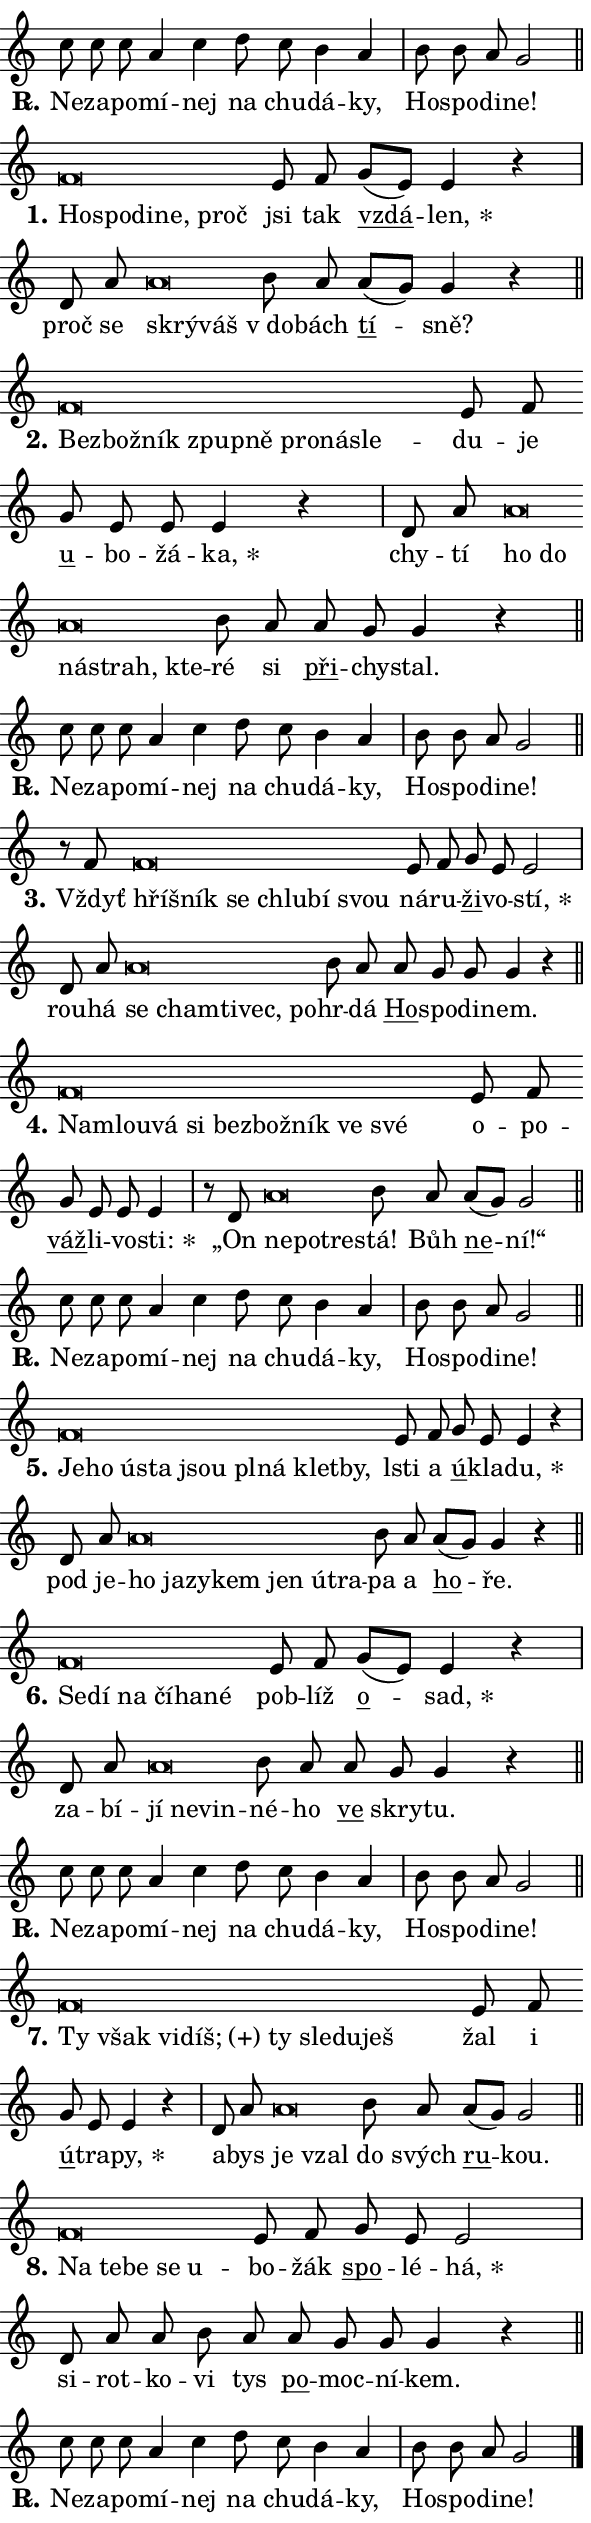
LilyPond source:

\version "2.24.0"
\header { tagline = "" }
\paper {
  indent = 0\cm
  top-margin = 0\cm
  right-margin = 0.13\cm % to fit lyric hyphens
  bottom-margin = 0\cm
  left-margin = 0\cm
  paper-width = 10\cm
  page-breaking = #ly:one-page-breaking
  system-system-spacing.basic-distance = #11
  score-system-spacing.basic-distance = #11
  ragged-last = ##f
}


%% Author: Thomas Morley
%% https://lists.gnu.org/archive/html/lilypond-user/2020-05/msg00002.html
#(define (line-position grob)
"Returns position of @var[grob} in current system:
   @code{'start}, if at first time-step
   @code{'end}, if at last time-step
   @code{'middle} otherwise
"
  (let* ((col (ly:item-get-column grob))
         (ln (ly:grob-object col 'left-neighbor))
         (rn (ly:grob-object col 'right-neighbor))
         (col-to-check-left (if (ly:grob? ln) ln col))
         (col-to-check-right (if (ly:grob? rn) rn col))
         (break-dir-left
           (and
             (ly:grob-property col-to-check-left 'non-musical #f)
             (ly:item-break-dir col-to-check-left)))
         (break-dir-right
           (and
             (ly:grob-property col-to-check-right 'non-musical #f)
             (ly:item-break-dir col-to-check-right))))
        (cond ((eqv? 1 break-dir-left) 'start)
              ((eqv? -1 break-dir-right) 'end)
              (else 'middle))))

#(define (tranparent-at-line-position vctor)
  (lambda (grob)
  "Relying on @code{line-position} select the relevant enry from @var{vctor}.
Used to determine transparency,"
    (case (line-position grob)
      ((end) (not (vector-ref vctor 0)))
      ((middle) (not (vector-ref vctor 1)))
      ((start) (not (vector-ref vctor 2))))))

noteHeadBreakVisibility =
#(define-music-function (break-visibility)(vector?)
"Makes @code{NoteHead}s transparent relying on @var{break-visibility}"
#{
  \override NoteHead.transparent =
    #(tranparent-at-line-position break-visibility)
#})

#(define delete-ledgers-for-transparent-note-heads
  (lambda (grob)
    "Reads whether a @code{NoteHead} is transparent.
If so this @code{NoteHead} is removed from @code{'note-heads} from
@var{grob}, which is supposed to be @code{LedgerLineSpanner}.
As a result ledgers are not printed for this @code{NoteHead}"
    (let* ((nhds-array (ly:grob-object grob 'note-heads))
           (nhds-list
             (if (ly:grob-array? nhds-array)
                 (ly:grob-array->list nhds-array)
                 '()))
           ;; Relies on the transparent-property being done before
           ;; Staff.LedgerLineSpanner.after-line-breaking is executed.
           ;; This is fragile ...
           (to-keep
             (remove
               (lambda (nhd)
                 (ly:grob-property nhd 'transparent #f))
               nhds-list)))
      ;; TODO find a better method to iterate over grob-arrays, similiar
      ;; to filter/remove etc for lists
      ;; For now rebuilt from scratch
      (set! (ly:grob-object grob 'note-heads)  '())
      (for-each
        (lambda (nhd)
          (ly:pointer-group-interface::add-grob grob 'note-heads nhd))
        to-keep))))

squashNotes = {
  \override NoteHead.X-extent = #'(-0.2 . 0.2)
  \override NoteHead.Y-extent = #'(-0.75 . 0)
  \override NoteHead.stencil =
    #(lambda (grob)
       (let ((pos (ly:grob-property grob 'staff-position)))
         (begin
           (if (< pos -7) (display "ERROR: Lower brevis then expected\n") (display ""))
           (if (<= pos -6) ly:text-interface::print ly:note-head::print))))
}
unSquashNotes = {
  \revert NoteHead.X-extent
  \revert NoteHead.Y-extent
  \revert NoteHead.stencil
}

hideNotes = \noteHeadBreakVisibility #begin-of-line-visible
unHideNotes = \noteHeadBreakVisibility #all-visible

% work-around for resetting accidentals
% https://lilypond.org/doc/v2.23/Documentation/notation/displaying-rhythms#unmetered-music
cadenzaMeasure = {
  \cadenzaOff
  \partial 1024 s1024
  \cadenzaOn
}

#(define-markup-command (accent layout props text) (markup?)
  "Underline accented syllable"
  (interpret-markup layout props
    #{\markup \override #'(offset . 4.3) \underline { #text }#}))

responsum = \markup \concat {
  "R" \hspace #-1.05 \path #0.1 #'((moveto 0 0.07) (lineto 0.9 0.8)) \hspace #0.05 "."
}

spaceSize = #0.6828661417322834 % exact space size for TeX Gyre Schola

\layout {
  \context {
    \Staff
    \remove "Time_signature_engraver"
    \override LedgerLineSpanner.after-line-breaking = #delete-ledgers-for-transparent-note-heads
  }
  \context {
    \Lyrics {
      \override LyricSpace.minimum-distance = \spaceSize
      \override LyricText.font-name = #"TeX Gyre Schola"
      \override LyricText.font-size = 1
      \override StanzaNumber.font-name = #"TeX Gyre Schola Bold"
      \override StanzaNumber.font-size = 1
    }
  }
  \context {
    \Score 
    \override NoteHead.text =
      #(lambda (grob) 
        (let ((pos (ly:grob-property grob 'staff-position)))
          #{\markup {
            \combine
              \halign #-0.55 \raise #(if (= pos -6) 0 0.5) \override #'(thickness . 2) \draw-line #'(3.2 . 0)
              \musicglyph "noteheads.sM1"
          }#}))
  }
}

% magnetic-lyrics.ily
%
%   written by
%     Jean Abou Samra <jean@abou-samra.fr>
%     Werner Lemberg <wl@gnu.org>
%
%   adapted by
%     Jiri Hon <jiri.hon@gmail.com>
%
% Version 2022-Apr-15

% https://www.mail-archive.com/lilypond-user@gnu.org/msg149350.html

#(define (Left_hyphen_pointer_engraver context)
   "Collect syllable-hyphen-syllable occurrences in lyrics and store
them in properties.  This engraver only looks to the left.  For
example, if the lyrics input is @code{foo -- bar}, it does the
following.

@itemize @bullet
@item
Set the @code{text} property of the @code{LyricHyphen} grob between
@q{foo} and @q{bar} to @code{foo}.

@item
Set the @code{left-hyphen} property of the @code{LyricText} grob with
text @q{foo} to the @code{LyricHyphen} grob between @q{foo} and
@q{bar}.
@end itemize

Use this auxiliary engraver in combination with the
@code{lyric-@/text::@/apply-@/magnetic-@/offset!} hook."
   (let ((hyphen #f)
         (text #f))
     (make-engraver
      (acknowledgers
       ((lyric-syllable-interface engraver grob source-engraver)
        (set! text grob)))
      (end-acknowledgers
       ((lyric-hyphen-interface engraver grob source-engraver)
        ;(when (not (grob::has-interface grob 'lyric-space-interface))
          (set! hyphen grob)));)
      ((stop-translation-timestep engraver)
       (when (and text hyphen)
         (ly:grob-set-object! text 'left-hyphen hyphen))
       (set! text #f)
       (set! hyphen #f)))))

#(define (lyric-text::apply-magnetic-offset! grob)
   "If the space between two syllables is less than the value in
property @code{LyricText@/.details@/.squash-threshold}, move the right
syllable to the left so that it gets concatenated with the left
syllable.

Use this function as a hook for
@code{LyricText@/.after-@/line-@/breaking} if the
@code{Left_@/hyphen_@/pointer_@/engraver} is active."
   (let ((hyphen (ly:grob-object grob 'left-hyphen #f)))
     (when hyphen
       (let ((left-text (ly:spanner-bound hyphen LEFT)))
         (when (grob::has-interface left-text 'lyric-syllable-interface)
           (let* ((common (ly:grob-common-refpoint grob left-text X))
                  (this-x-ext (ly:grob-extent grob common X))
                  (left-x-ext
                   (begin
                     ;; Trigger magnetism for left-text.
                     (ly:grob-property left-text 'after-line-breaking)
                     (ly:grob-extent left-text common X)))
                  ;; `delta` is the gap width between two syllables.
                  (delta (- (interval-start this-x-ext)
                            (interval-end left-x-ext)))
                  (details (ly:grob-property grob 'details))
                  (threshold (assoc-get 'squash-threshold details 0.2)))
             (when (< delta threshold)
               (let* (;; We have to manipulate the input text so that
                      ;; ligatures crossing syllable boundaries are not
                      ;; disabled.  For languages based on the Latin
                      ;; script this is essentially a beautification.
                      ;; However, for non-Western scripts it can be a
                      ;; necessity.
                      (lt (ly:grob-property left-text 'text))
                      (rt (ly:grob-property grob 'text))
                      (is-space (grob::has-interface hyphen 'lyric-space-interface))
                      (space (if is-space " " ""))
                      (extra-delta (if is-space spaceSize 0))
                      ;; Append new syllable.
                      (ltrt-space (if (and (string? lt) (string? rt))
                                (string-append lt space rt)
                                (make-concat-markup (list lt space rt))))
                      ;; Right-align `ltrt` to the right side.
                      (ltrt-space-markup (grob-interpret-markup
                               grob
                               (make-translate-markup
                                (cons (interval-length this-x-ext) 0)
                                (make-right-align-markup ltrt-space)))))
                 (begin
                   ;; Don't print `left-text`.
                   (ly:grob-set-property! left-text 'stencil #f)
                   ;; Set text and stencil (which holds all collected
                   ;; syllables so far) and shift it to the left.
                   (ly:grob-set-property! grob 'text ltrt-space)
                   (ly:grob-set-property! grob 'stencil ltrt-space-markup)
                   (ly:grob-translate-axis! grob (- (- delta extra-delta)) X))))))))))


#(define (lyric-hyphen::displace-bounds-first grob)
   ;; Make very sure this callback isn't triggered too early.
   (let ((left (ly:spanner-bound grob LEFT))
         (right (ly:spanner-bound grob RIGHT)))
     (ly:grob-property left 'after-line-breaking)
     (ly:grob-property right 'after-line-breaking)
     (ly:lyric-hyphen::print grob)))

squashThreshold = #0.4

\layout {
  \context {
    \Lyrics
    \consists #Left_hyphen_pointer_engraver
    \override LyricText.after-line-breaking =
      #lyric-text::apply-magnetic-offset!
    \override LyricHyphen.stencil = #lyric-hyphen::displace-bounds-first
    \override LyricText.details.squash-threshold = \squashThreshold
    \override LyricHyphen.minimum-distance = 0
    \override LyricHyphen.minimum-length = \squashThreshold
  }
}

squashText = \override LyricText.details.squash-threshold = 9999
unSquashText = \override LyricText.details.squash-threshold = \squashThreshold

leftText = \override LyricText.self-alignment-X = #LEFT
unLeftText = \revert LyricText.self-alignment-X

starOffset = #(lambda (grob) 
                (let ((x_offset (ly:self-alignment-interface::aligned-on-x-parent grob)))
                  (if (= x_offset 0) 0 (+ x_offset 1.2))))

star = #(define-music-function (syllable)(string?)
"Append star separator at the end of a syllable"
#{
  \once \override LyricText.X-offset = #starOffset
  \lyricmode { \markup {
    #syllable
    \override #'((font-name . "TeX Gyre Schola Bold")) \hspace #0.2 \lower #0.65 \larger "*"
  } }
#})

starAccent = #(define-music-function (syllable)(string?)
"Append star separator at the end of a syllable and make accent"
#{
  \once \override LyricText.X-offset = #starOffset
  \lyricmode { \markup {
    \accent #syllable
    \override #'((font-name . "TeX Gyre Schola Bold")) \hspace #0.2 \lower #0.65 \larger "*"
  } }
#})

breath = #(define-music-function (syllable)(string?)
"Append breathing indicator at the end of a syllable"
#{
  \lyricmode { \markup { #syllable "+" } }
#})

optionalBreath = #(define-music-function (syllable)(string?)
"Append optional breathing indicator at the end of a syllable"
#{
  \lyricmode { \markup { #syllable "(+)" } }
#})


\score {
    <<
        \new Voice = "melody" { \cadenzaOn \key c \major \relative { c''8 c c a4 c \bar "" d8 c \bar "" b4 a \cadenzaMeasure \bar "|" b8 b a g2 \cadenzaMeasure \bar "||" \break } }
        \new Lyrics \lyricsto "melody" { \lyricmode { \set stanza = \responsum
Ne -- za -- po -- mí -- nej na chu -- dá -- ky, Ho -- spo -- di -- ne! } }
    >>
    \layout {}
}

\score {
    <<
        \new Voice = "melody" { \cadenzaOn \key c \major \relative { \squashNotes f'\breve*1/16 \hideNotes \breve*1/16 \bar "" \breve*1/16 \bar "" \breve*1/16 \breve*1/16 \bar "" \unHideNotes \unSquashNotes e8 f \bar "" g[( e)] e4 r \cadenzaMeasure \bar "|" d8 a' \bar "" \squashNotes a\breve*1/16 \hideNotes \breve*1/16 \bar "" \unHideNotes \unSquashNotes b8 a \bar "" a[( g)] g4 r \cadenzaMeasure \bar "||" \break } }
        \new Lyrics \lyricsto "melody" { \lyricmode { \set stanza = "1."
\leftText Ho -- \squashText spo -- di -- ne, proč \unLeftText \unSquashText jsi tak \markup \accent vzdá -- \star len, proč se \leftText skrý -- \squashText váš \unLeftText \unSquashText "v do" -- bách \markup \accent tí -- sně? } }
    >>
    \layout {}
}

\score {
    <<
        \new Voice = "melody" { \cadenzaOn \key c \major \relative { \squashNotes f'\breve*1/16 \hideNotes \breve*1/16 \bar "" \breve*1/16 \bar "" \breve*1/16 \bar "" \breve*1/16 \bar "" \breve*1/16 \bar "" \breve*1/16 \breve*1/16 \bar "" \unHideNotes \unSquashNotes e8 f \bar "" g e e e4 r \cadenzaMeasure \bar "|" d8 a' \bar "" \squashNotes a\breve*1/16 \hideNotes \breve*1/16 \bar "" \breve*1/16 \bar "" \breve*1/16 \breve*1/16 \bar "" \unHideNotes \unSquashNotes b8 a \bar "" a g g4 r \cadenzaMeasure \bar "||" \break } }
        \new Lyrics \lyricsto "melody" { \lyricmode { \set stanza = "2."
\leftText Bez -- \squashText bož -- ník zpup -- ně pro -- ná -- sle -- \unLeftText \unSquashText du -- je \markup \accent u -- bo -- žá -- \star ka, chy -- tí \leftText ho \squashText do ná -- strah, kte -- \unLeftText \unSquashText ré si \markup \accent při -- chy -- stal. } }
    >>
    \layout {}
}

\score {
    <<
        \new Voice = "melody" { \cadenzaOn \key c \major \relative { c''8 c c a4 c \bar "" d8 c \bar "" b4 a \cadenzaMeasure \bar "|" b8 b a g2 \cadenzaMeasure \bar "||" \break } }
        \new Lyrics \lyricsto "melody" { \lyricmode { \set stanza = \responsum
Ne -- za -- po -- mí -- nej na chu -- dá -- ky, Ho -- spo -- di -- ne! } }
    >>
    \layout {}
}

\score {
    <<
        \new Voice = "melody" { \cadenzaOn \key c \major \relative { r8 f'8 \squashNotes f\breve*1/16 \hideNotes \breve*1/16 \bar "" \breve*1/16 \bar "" \breve*1/16 \bar "" \breve*1/16 \breve*1/16 \bar "" \unHideNotes \unSquashNotes e8 f \bar "" g e e2 \cadenzaMeasure \bar "|" d8 a' \bar "" \squashNotes a\breve*1/16 \hideNotes \breve*1/16 \bar "" \breve*1/16 \bar "" \breve*1/16 \breve*1/16 \bar "" \unHideNotes \unSquashNotes b8 a \bar "" a g g g4 r \cadenzaMeasure \bar "||" \break } }
        \new Lyrics \lyricsto "melody" { \lyricmode { \set stanza = "3."
Vždyť \leftText hří -- \squashText šník se chlu -- bí svou \unLeftText \unSquashText ná -- ru -- \markup \accent ži -- vo -- \star stí, rou -- há \leftText se \squashText cham -- ti -- vec, po -- \unLeftText \unSquashText hr -- dá \markup \accent Ho -- spo -- di -- nem. } }
    >>
    \layout {}
}

\score {
    <<
        \new Voice = "melody" { \cadenzaOn \key c \major \relative { \squashNotes f'\breve*1/16 \hideNotes \breve*1/16 \bar "" \breve*1/16 \bar "" \breve*1/16 \bar "" \breve*1/16 \bar "" \breve*1/16 \bar "" \breve*1/16 \bar "" \breve*1/16 \breve*1/16 \bar "" \unHideNotes \unSquashNotes e8 f \bar "" g e e e4 \cadenzaMeasure \bar "|" r8 d8 \squashNotes a'\breve*1/16 \hideNotes \breve*1/16 \breve*1/16 \bar "" \unHideNotes \unSquashNotes b8 a \bar "" a[( g)] g2 \cadenzaMeasure \bar "||" \break } }
        \new Lyrics \lyricsto "melody" { \lyricmode { \set stanza = "4."
\leftText Na -- \squashText mlou -- vá si bez -- bož -- ník ve své \unLeftText \unSquashText o -- po -- \markup \accent váž -- li -- vo -- \star sti: „On \leftText ne -- \squashText po -- tre -- \unLeftText \unSquashText stá! Bůh \markup \accent ne -- ní!“ } }
    >>
    \layout {}
}

\score {
    <<
        \new Voice = "melody" { \cadenzaOn \key c \major \relative { c''8 c c a4 c \bar "" d8 c \bar "" b4 a \cadenzaMeasure \bar "|" b8 b a g2 \cadenzaMeasure \bar "||" \break } }
        \new Lyrics \lyricsto "melody" { \lyricmode { \set stanza = \responsum
Ne -- za -- po -- mí -- nej na chu -- dá -- ky, Ho -- spo -- di -- ne! } }
    >>
    \layout {}
}

\score {
    <<
        \new Voice = "melody" { \cadenzaOn \key c \major \relative { \squashNotes f'\breve*1/16 \hideNotes \breve*1/16 \bar "" \breve*1/16 \bar "" \breve*1/16 \bar "" \breve*1/16 \bar "" \breve*1/16 \bar "" \breve*1/16 \bar "" \breve*1/16 \breve*1/16 \bar "" \unHideNotes \unSquashNotes e8 f \bar "" g e e4 r \cadenzaMeasure \bar "|" d8 a' \bar "" \squashNotes a\breve*1/16 \hideNotes \breve*1/16 \bar "" \breve*1/16 \bar "" \breve*1/16 \bar "" \breve*1/16 \bar "" \breve*1/16 \breve*1/16 \bar "" \unHideNotes \unSquashNotes b8 a \bar "" a[( g)] g4 r \cadenzaMeasure \bar "||" \break } }
        \new Lyrics \lyricsto "melody" { \lyricmode { \set stanza = "5."
\leftText Je -- \squashText ho ú -- sta jsou pl -- ná klet -- by, \unLeftText \unSquashText lsti a \markup \accent ú -- kla -- \star du, pod je -- \leftText ho \squashText ja -- zy -- kem jen ú -- tra -- \unLeftText \unSquashText pa a \markup \accent ho -- ře. } }
    >>
    \layout {}
}

\score {
    <<
        \new Voice = "melody" { \cadenzaOn \key c \major \relative { \squashNotes f'\breve*1/16 \hideNotes \breve*1/16 \bar "" \breve*1/16 \bar "" \breve*1/16 \bar "" \breve*1/16 \breve*1/16 \bar "" \unHideNotes \unSquashNotes e8 f \bar "" g[( e)] e4 r \cadenzaMeasure \bar "|" d8 a' \bar "" \squashNotes a\breve*1/16 \hideNotes \breve*1/16 \breve*1/16 \bar "" \unHideNotes \unSquashNotes b8 a \bar "" a g g4 r \cadenzaMeasure \bar "||" \break } }
        \new Lyrics \lyricsto "melody" { \lyricmode { \set stanza = "6."
\leftText Se -- \squashText dí na čí -- ha -- né \unLeftText \unSquashText pob -- líž \markup \accent o -- \star sad, za -- bí -- \leftText jí \squashText ne -- vin -- \unLeftText \unSquashText né -- ho \markup \accent ve skry -- tu. } }
    >>
    \layout {}
}

\score {
    <<
        \new Voice = "melody" { \cadenzaOn \key c \major \relative { c''8 c c a4 c \bar "" d8 c \bar "" b4 a \cadenzaMeasure \bar "|" b8 b a g2 \cadenzaMeasure \bar "||" \break } }
        \new Lyrics \lyricsto "melody" { \lyricmode { \set stanza = \responsum
Ne -- za -- po -- mí -- nej na chu -- dá -- ky, Ho -- spo -- di -- ne! } }
    >>
    \layout {}
}

\score {
    <<
        \new Voice = "melody" { \cadenzaOn \key c \major \relative { \squashNotes f'\breve*1/16 \hideNotes \breve*1/16 \bar "" \breve*1/16 \bar "" \breve*1/16 \bar "" \breve*1/16 \bar "" \breve*1/16 \bar "" \breve*1/16 \breve*1/16 \bar "" \unHideNotes \unSquashNotes e8 f \bar "" g e e4 r \cadenzaMeasure \bar "|" d8 a' \bar "" \squashNotes a\breve*1/16 \hideNotes \breve*1/16 \bar "" \unHideNotes \unSquashNotes b8 a \bar "" a[( g)] g2 \cadenzaMeasure \bar "||" \break } }
        \new Lyrics \lyricsto "melody" { \lyricmode { \set stanza = "7."
\leftText Ty \squashText však vi -- \optionalBreath díš; ty sle -- du -- ješ \unLeftText \unSquashText žal i \markup \accent ú -- tra -- \star py, a -- bys \leftText je \squashText vzal \unLeftText \unSquashText do svých \markup \accent ru -- kou. } }
    >>
    \layout {}
}

\score {
    <<
        \new Voice = "melody" { \cadenzaOn \key c \major \relative { \squashNotes f'\breve*1/16 \hideNotes \breve*1/16 \bar "" \breve*1/16 \bar "" \breve*1/16 \breve*1/16 \bar "" \unHideNotes \unSquashNotes e8 f \bar "" g e e2 \cadenzaMeasure \bar "|" d8 a' \bar "" a b8 a \bar "" a g g g4 r \cadenzaMeasure \bar "||" \break } }
        \new Lyrics \lyricsto "melody" { \lyricmode { \set stanza = "8."
\leftText Na \squashText te -- be se u -- \unLeftText \unSquashText bo -- žák \markup \accent spo -- lé -- \star há, si -- rot -- ko -- vi tys \markup \accent po -- moc -- ní -- kem. } }
    >>
    \layout {}
}

\score {
    <<
        \new Voice = "melody" { \cadenzaOn \key c \major \relative { c''8 c c a4 c \bar "" d8 c \bar "" b4 a \cadenzaMeasure \bar "|" b8 b a g2 \cadenzaMeasure \bar "||" \break } \bar "|." }
        \new Lyrics \lyricsto "melody" { \lyricmode { \set stanza = \responsum
Ne -- za -- po -- mí -- nej na chu -- dá -- ky, Ho -- spo -- di -- ne! } }
    >>
    \layout {}
}
